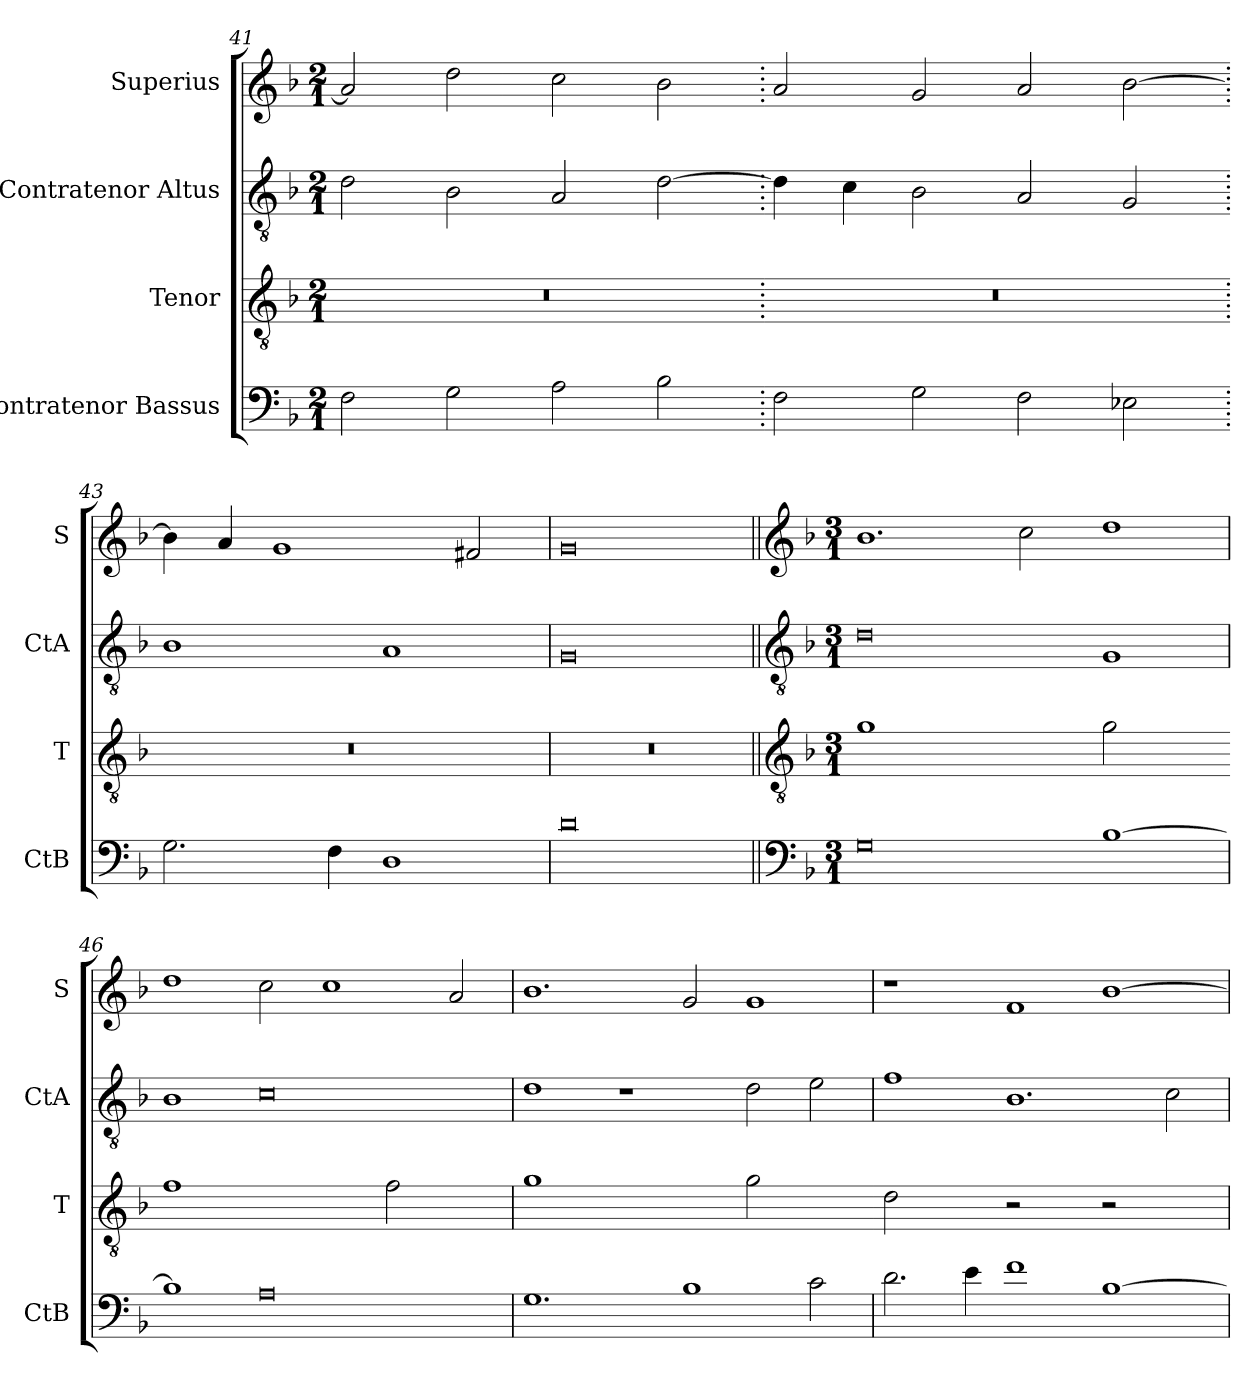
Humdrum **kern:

**kern	**kern	**kern	**kern
*part4	*part3	*part2	*part1
*staff4	*staff3	*staff2	*staff1
*I"Contratenor Bassus	*I"Tenor	*I"Contratenor Altus	*I"Superius
*I'CtB	*I'T	*I'CtA	*I'S
*clefF4	*clefGv2	*clefGv2	*clefG2
*k[b-]	*k[b-]	*k[b-]	*k[b-]
*M2/1	*M2/1	*M2/1	*M2/1
=41	=41	=41	=41
2F	0r	2d	2a]
2G	.	2B-	2dd
2A	.	2A	2cc
2B-	.	[2d	2b-
=42.	=42.	=42.	=42.
2F	0r	4d]	2a
.	.	4c	.
2G	.	2B-	2g
2F	.	2A	2a
2E-X	.	2G	[2b-
=43.	=43.	=43.	=43.
2.G	0r	1B-	4b-]
.	.	.	4a
.	.	.	1g
4F	.	.	.
1D	.	1A	.
.	.	.	2f#X
=44	=44	=44	=44
0d	0r	0G	0g
!!LO:LB:g=z
=45||	=45||	=45||	=45||
*clefF4	*clefGv2	*clefGv2	*clefG2
*k[b-]	*k[b-]	*k[b-]	*k[b-]
*M3/1	*M3/1	*M3/1	*M3/1
!	!LO:N:vis=1	!	!
0G	0g	0d	1.b-
.	.	.	2cc
!	!LO:N:vis=2	!	!
[1B-	1g	1G	1dd
=46	=46-	=46	=46
!	!LO:N:vis=1	!	!
1B-]	0f	1B-	1dd
0A	.	0c	2cc
.	.	.	1cc
!	!LO:N:vis=2	!	!
.	1f	.	.
.	.	.	2a
=47	=47	=47	=47
!	!LO:N:vis=1	!	!
1.G	0g	1d	1.b-
.	.	1r	.
1B-	.	.	2g
!	!LO:N:vis=2	!	!
.	1g	2d	1g
2c	.	2e	.
=48	=48-	=48	=48
!	!LO:N:vis=2	!	!
2.d	1d	1f	1r
4e	.	.	.
!	!LO:N:vis=2	!	!
1f	1r	1.B-	1f
!	!LO:N:vis=2	!	!
[1B-	1r	.	[1b-
.	.	2c	.
=	=	=	=
*-	*-	*-	*-
